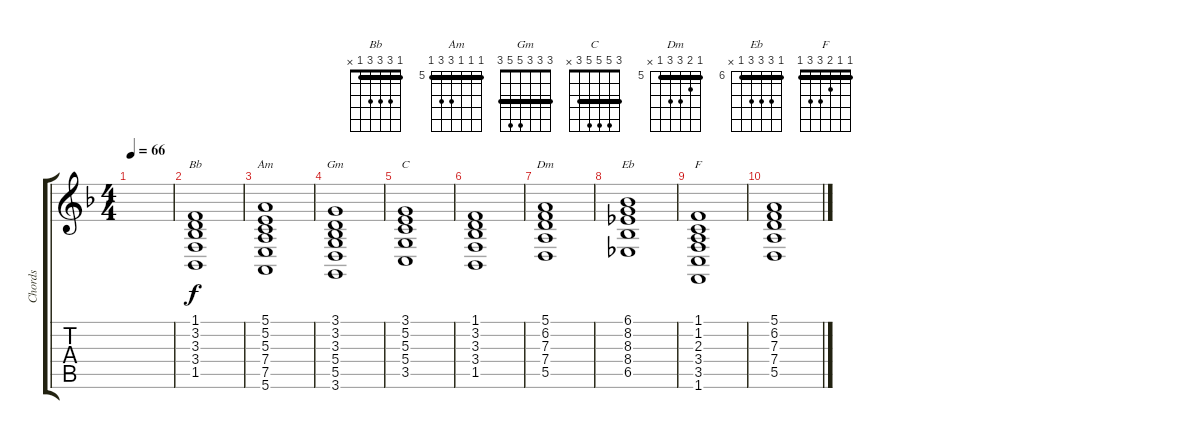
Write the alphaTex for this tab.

\track ("Chords" "Chords") {instrument stringensemble1}
\staff {score tabs}
\tuning (E4 B3 G3 D3 A2 E2) {hide}
\chord ("Bb" 1 3 3 3 1 x) {barre 1}
\chord ("Am" 5 5 5 7 7 5) {firstfret 5 barre 5}
\chord ("Gm" 3 3 3 5 5 3) {barre 3}
\chord ("C" 3 5 5 5 3 x) {barre 3}
\chord ("Dm" 5 6 7 7 5 x) {firstfret 5 barre 5}
\chord ("Eb" 6 8 8 8 6 x) {firstfret 6 barre 6}
\chord ("F" 1 1 2 3 3 1) {barre 1}
\ts (4 4)
\tempo 66
\clef g2
\ks dminor
|
(1.1 3.2 3.3 3.4 1.5).1{ch "Bb"} |
(5.1 5.2 5.3 7.4 7.5 5.6).1{ch "Am"} |
(3.1 3.2 3.3 5.4 5.5 3.6).1{ch "Gm"} |
(3.1 5.2 5.3 5.4 3.5).1{ch "C"} |
(1.1 3.2 3.3 3.4 1.5).1 |
(5.1 6.2 7.3 7.4 5.5).1{ch "Dm"} |
(6.1 8.2 8.3 8.4 6.5).1{ch "Eb"} |
(1.1 1.2 2.3 3.4 3.5 1.6).1{ch "F"} |
(5.1 6.2 7.3 7.4 5.5).1
